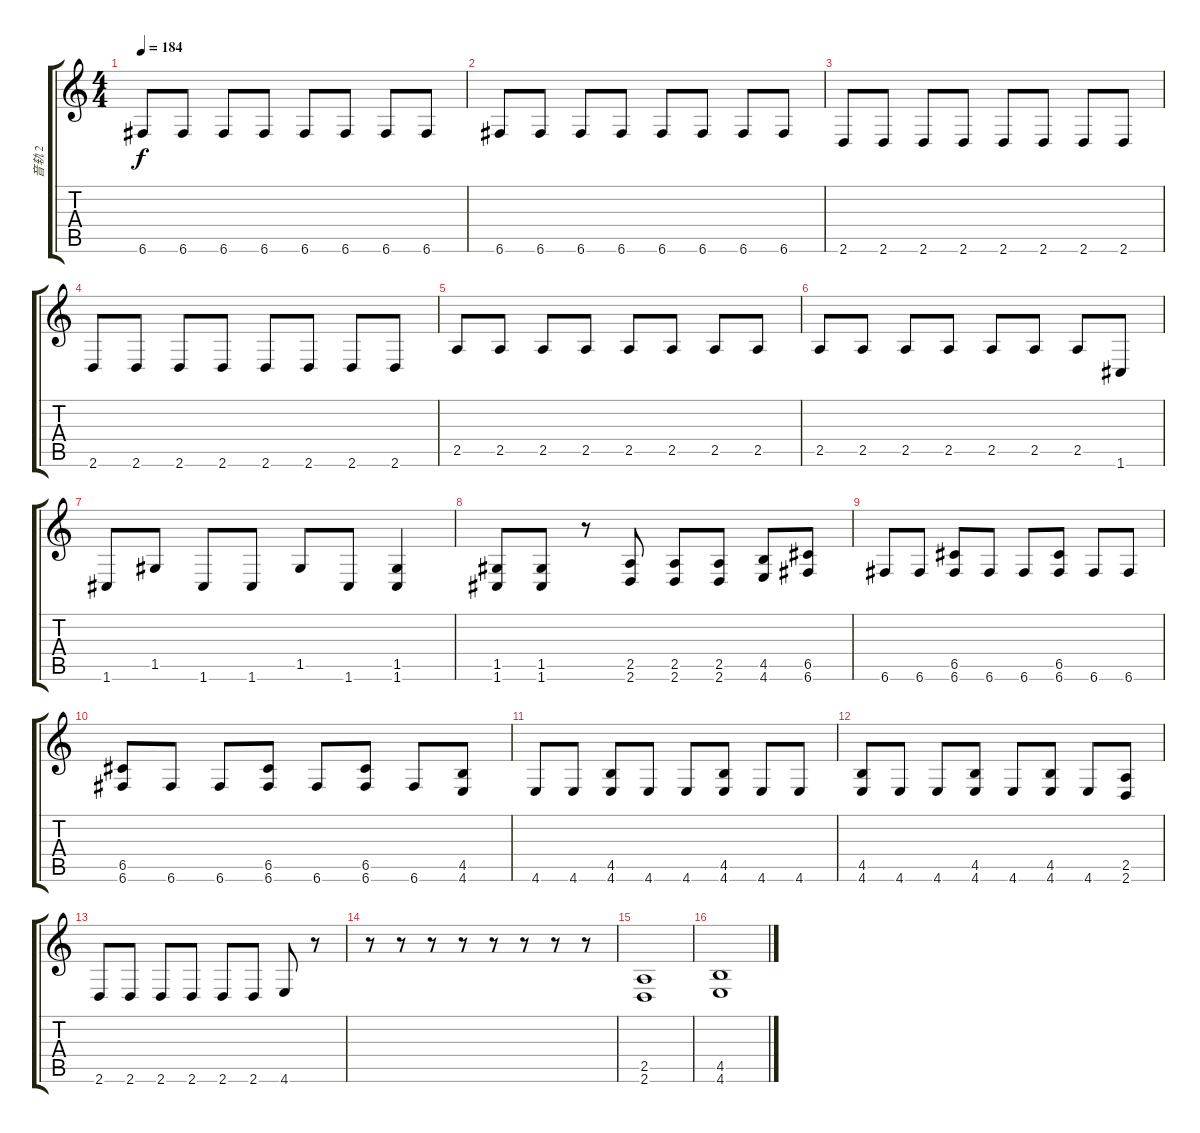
\track ("音轨 2" "音轨 2") {instrument distortionguitar}
\staff {score tabs}
\tuning (D4 A3 F3 C3 G2 C2) {hide}
\ts (4 4)
\tempo 184
\clef g2
\ks c
6.6.8{dy f} 6.6.8 6.6.8 6.6.8 6.6.8 6.6.8 6.6.8 6.6.8 |
6.6.8 6.6.8 6.6.8 6.6.8 6.6.8 6.6.8 6.6.8 6.6.8 |
2.6.8 2.6.8 2.6.8 2.6.8 2.6.8 2.6.8 2.6.8 2.6.8 |
2.6.8 2.6.8 2.6.8 2.6.8 2.6.8 2.6.8 2.6.8 2.6.8 |
2.5.8 2.5.8 2.5.8 2.5.8 2.5.8 2.5.8 2.5.8 2.5.8 |
2.5.8 2.5.8 2.5.8 2.5.8 2.5.8 2.5.8 2.5.8 1.6.8 |
1.6.8 1.5.8 1.6.8 1.6.8 1.5.8 1.6.8 (1.5 1.6).4 |
(1.5 1.6).8 (1.5 1.6).8 r.8 (2.5 2.6).8 (2.5 2.6).8 (2.5 2.6).8 (4.5 4.6).8 (6.5 6.6).8 |
6.6.8 6.6.8 (6.5 6.6).8 6.6.8 6.6.8 (6.5 6.6).8 6.6.8 6.6.8 |
(6.5 6.6).8 6.6.8 6.6.8 (6.5 6.6).8 6.6.8 (6.5 6.6).8 6.6.8 (4.5 4.6).8 |
4.6.8 4.6.8 (4.5 4.6).8 4.6.8 4.6.8 (4.5 4.6).8 4.6.8 4.6.8 |
(4.5 4.6).8 4.6.8 4.6.8 (4.5 4.6).8 4.6.8 (4.5 4.6).8 4.6.8 (2.5 2.6).8 |
2.6.8 2.6.8 2.6.8 2.6.8 2.6.8 2.6.8 4.6.8 r.8 |
r.8 r.8 r.8 r.8 r.8 r.8 r.8 r.8 |
(2.5 2.6).1 |
(4.5 4.6).1
